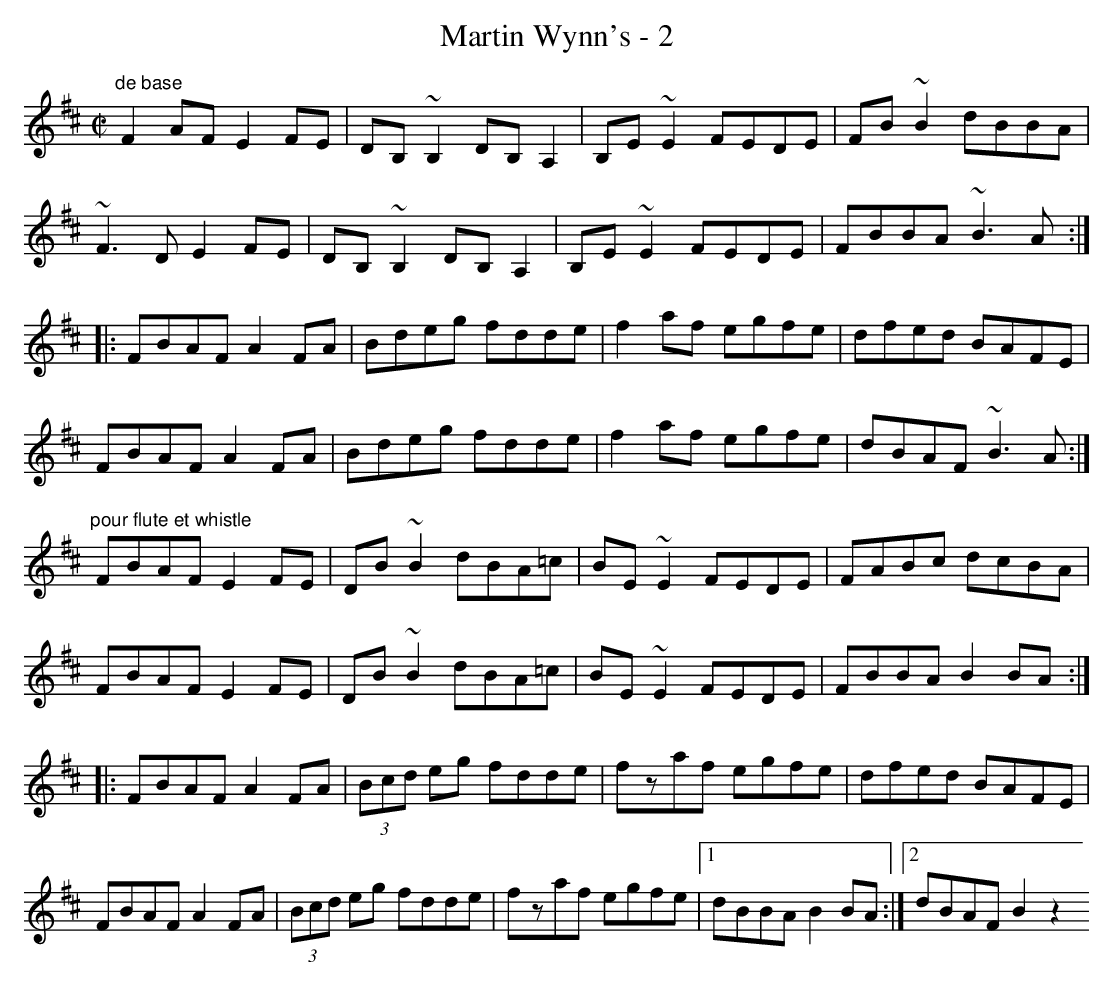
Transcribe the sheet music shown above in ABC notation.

X:1
T:Martin Wynn's - 2
M:C|
K:Bm
"de base"
F2AF E2FE|DB,~B,2 DB,A,2|B,E~E2 FEDE|FB~B2 dBBA|
~F3D E2FE|DB,~B,2 DB,A,2|B,E~E2 FEDE|FBBA ~B3A:|
|:FBAF A2FA|Bdeg fdde|f2af egfe|dfed BAFE|
FBAF A2FA|Bdeg fdde|f2af egfe|dBAF ~B3A:|
"pour flute et whistle"
FBAF E2FE|DB~B2 dBA=c|BE~E2 FEDE|FABc dcBA|
FBAF E2FE|DB~B2 dBA=c|BE~E2 FEDE|FBBA B2BA:|
|:FBAF A2FA|(3Bcd eg fdde|fzaf egfe|dfed BAFE|
FBAF A2FA|(3Bcd eg fdde|fzaf egfe|1 dBBA B2BA:|2 dBAF B2z2
